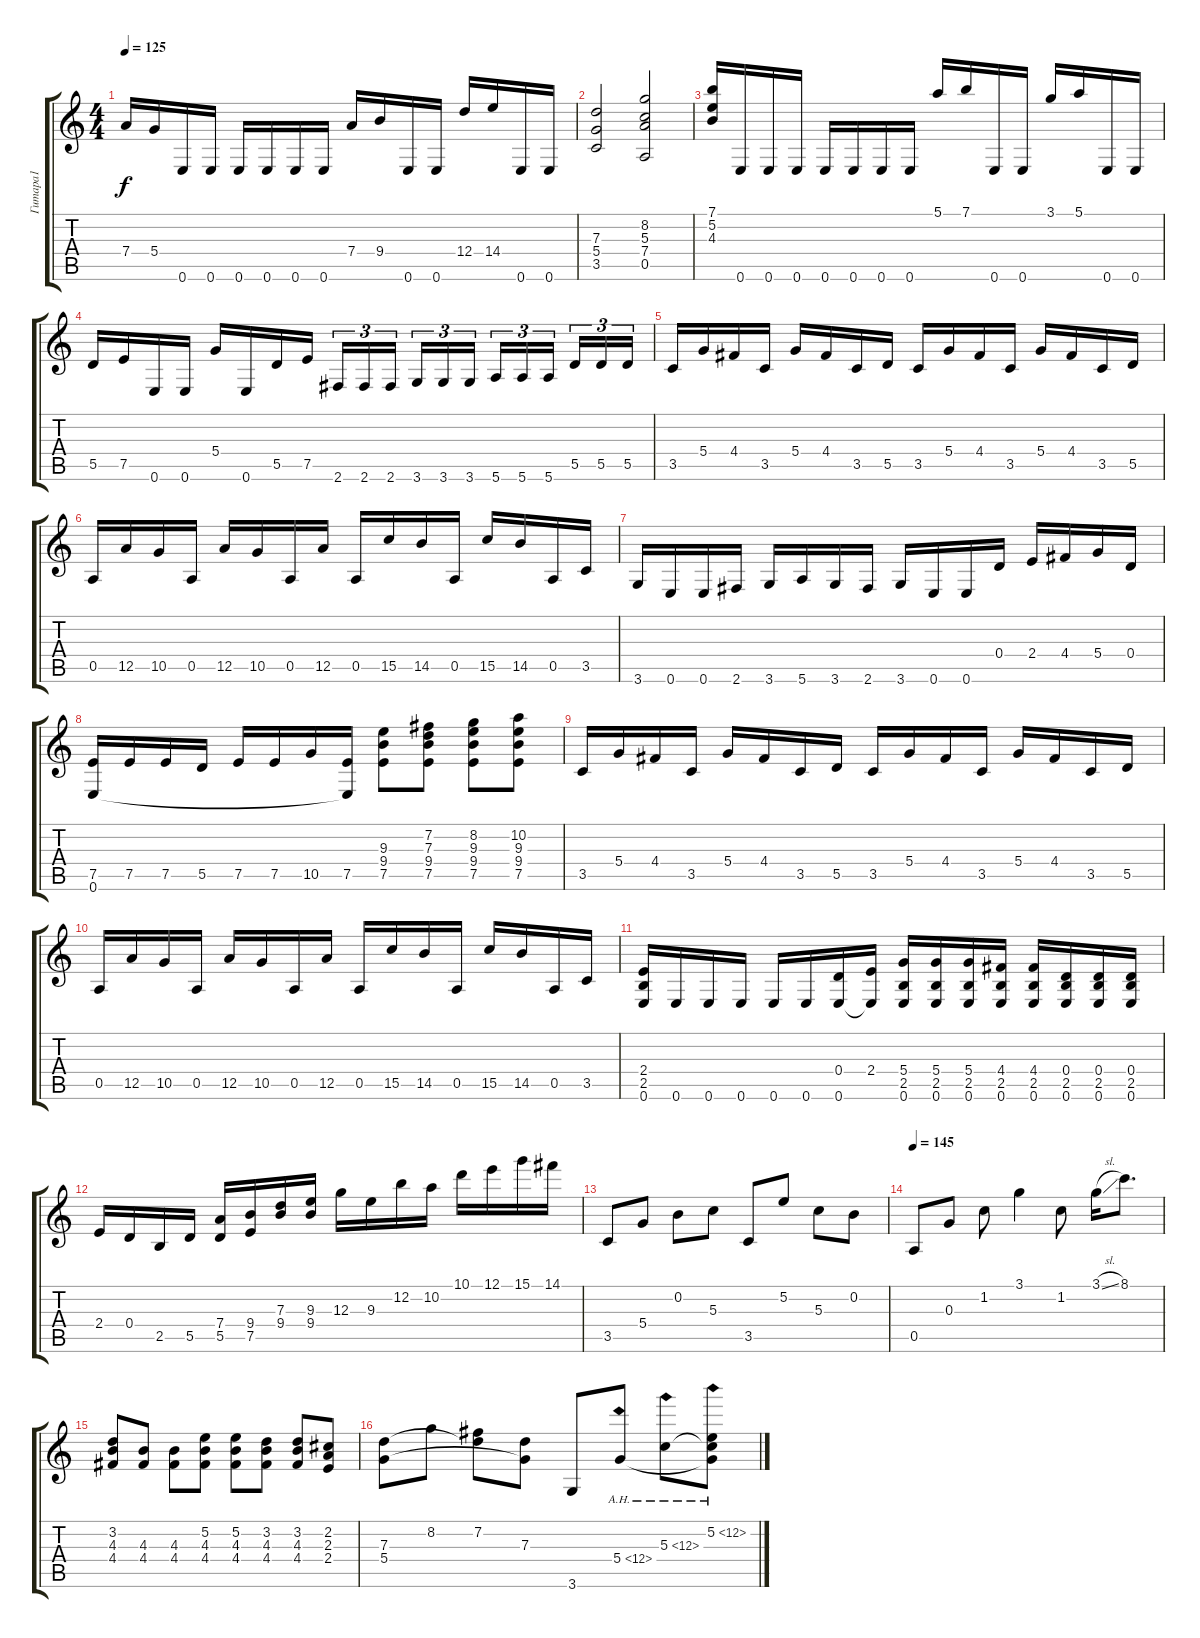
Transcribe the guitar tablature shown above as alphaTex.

\track ("Гитара1" "Гитара1") {instrument distortionguitar}
\staff {score tabs}
\tuning (E4 B3 G3 D3 A2 E2) {hide}
\ts (4 4)
\tempo 125
\clef g2
\ks c
7.4.16{dy f} 5.4.16 0.6.16 0.6.16 0.6.16 0.6.16 0.6.16 0.6.16 7.4.16 9.4.16 0.6.16 0.6.16 12.4.16 14.4.16 0.6.16 0.6.16 |
(7.3 5.4 3.5).2 (8.2 5.3 7.4 0.5).2 |
(7.1 5.2 4.3).16 0.6.16 0.6.16 0.6.16 0.6.16 0.6.16 0.6.16 0.6.16 5.1.16 7.1.16 0.6.16 0.6.16 3.1.16 5.1.16 0.6.16 0.6.16 |
5.5.16 7.5.16 0.6.16 0.6.16 5.4.16 0.6.16 5.5.16 7.5.16 2.6.16{tu (3 2)} 2.6.16{tu (3 2)} 2.6.16{tu (3 2) beam splitsecondary} 3.6.16{tu (3 2)} 3.6.16{tu (3 2)} 3.6.16{tu (3 2)} 5.6.16{tu (3 2)} 5.6.16{tu (3 2)} 5.6.16{tu (3 2) beam splitsecondary} 5.5.16{tu (3 2)} 5.5.16{tu (3 2)} 5.5.16{tu (3 2)} |
3.5.16 5.4.16 4.4.16 3.5.16 5.4.16 4.4.16 3.5.16 5.5.16 3.5.16 5.4.16 4.4.16 3.5.16 5.4.16 4.4.16 3.5.16 5.5.16 |
0.5.16 12.5.16 10.5.16 0.5.16 12.5.16 10.5.16 0.5.16 12.5.16 0.5.16 15.5.16 14.5.16 0.5.16 15.5.16 14.5.16 0.5.16 3.5.16 |
3.6.16 0.6.16 0.6.16 2.6.16 3.6.16 5.6.16 3.6.16 2.6.16 3.6.16 0.6.16 0.6.16 0.4.16 2.4.16 4.4.16 5.4.16 0.4.16 |
(7.5 0.6).16 7.5.16 7.5.16 5.5.16 7.5.16 7.5.16 10.5.16 (7.5 0.6{t}).16 (9.3 9.4 7.5).8 (7.2 7.3 9.4 7.5).8 (8.2 9.3 9.4 7.5).8 (10.2 9.3 9.4 7.5).8 |
3.5.16 5.4.16 4.4.16 3.5.16 5.4.16 4.4.16 3.5.16 5.5.16 3.5.16 5.4.16 4.4.16 3.5.16 5.4.16 4.4.16 3.5.16 5.5.16 |
0.5.16 12.5.16 10.5.16 0.5.16 12.5.16 10.5.16 0.5.16 12.5.16 0.5.16 15.5.16 14.5.16 0.5.16 15.5.16 14.5.16 0.5.16 3.5.16 |
(2.4 2.5 0.6).16 0.6.16 0.6.16 0.6.16 0.6.16 0.6.16 (0.4 0.6).16 (2.4 0.6{t}).16 (5.4 2.5 0.6).16 (5.4 2.5 0.6).16 (5.4 2.5 0.6).16 (4.4 2.5 0.6).16 (4.4 2.5 0.6).16 (0.4 2.5 0.6).16 (0.4 2.5 0.6).16 (0.4 2.5 0.6).16 |
2.4.16 0.4.16 2.5.16 5.5.16 (7.4 5.5).16 (9.4 7.5).16 (7.3 9.4).16 (9.3 9.4).16 12.3.16 9.3.16 12.2.16 10.2.16 10.1.16 12.1.16 15.1.16 14.1.16 |
3.5.8 5.4.8 0.2.8 5.3.8 3.5.8 5.2.8 5.3.8 0.2.8 |
\tempo 145
0.5.8 0.3.8 1.2.8 3.1.4 1.2.8 3.1{sl}.16 8.1.8{d} |
(3.2 4.3 4.4).8 (4.3 4.4).8 (4.3 4.4).8 (5.2 4.3 4.4).8 (5.2 4.3 4.4).8 (3.2 4.3 4.4).8 (3.2 4.3 4.4).8 (2.2 2.3 2.4).8 |
(7.3 5.4).8 8.2.8 (7.2 7.3{t}).8 (7.3 5.4{t}).8 3.6.8 5.4{ah 7}.8{instrument guitarharmonics} 5.3{ah 7}.8 (5.2{ah 7} 5.3{t} 5.4{t}).8
